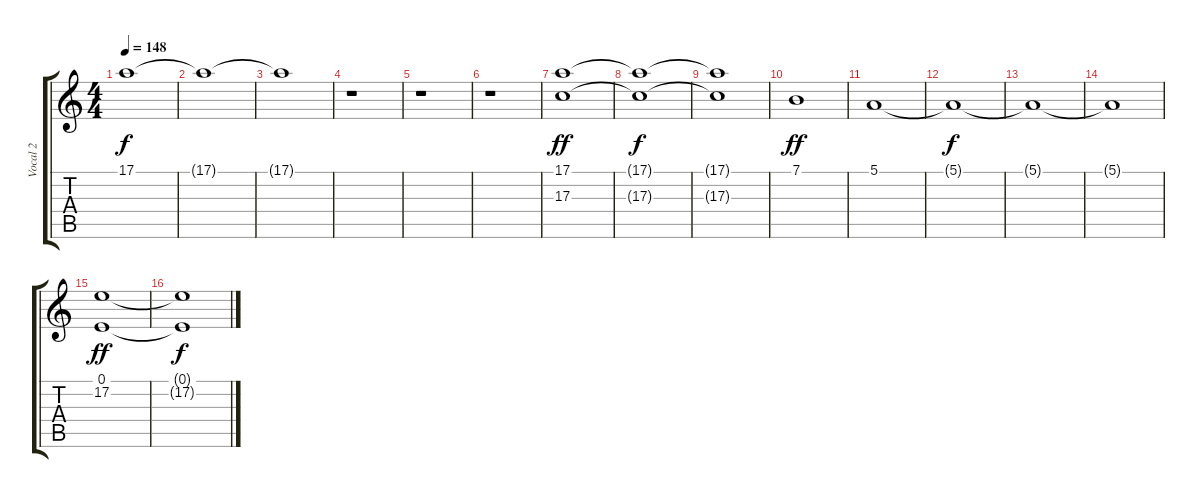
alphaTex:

\track ("Vocal 2" "Vocal 2") {instrument piccolo}
\staff {score tabs}
\tuning (E4 B3 G3 D3 A2 E2) {hide}
\ts (4 4)
\tempo 148
\clef g2
\ks c
17.1{t}.1{dy f} |
17.1{t}.1 |
17.1{t}.1 |
r.1 |
r.1 |
r.1 |
(17.1 17.3).1{dy ff volume 15} |
(17.1{t} 17.3{t}).1{dy f} |
(17.1{t} 17.3{t}).1 |
7.1.1{dy ff} |
5.1.1 |
5.1{t}.1{dy f} |
5.1{t}.1 |
5.1{t}.1 |
(0.1 17.2).1{dy ff} |
(0.1{t} 17.2{t}).1{dy f}
